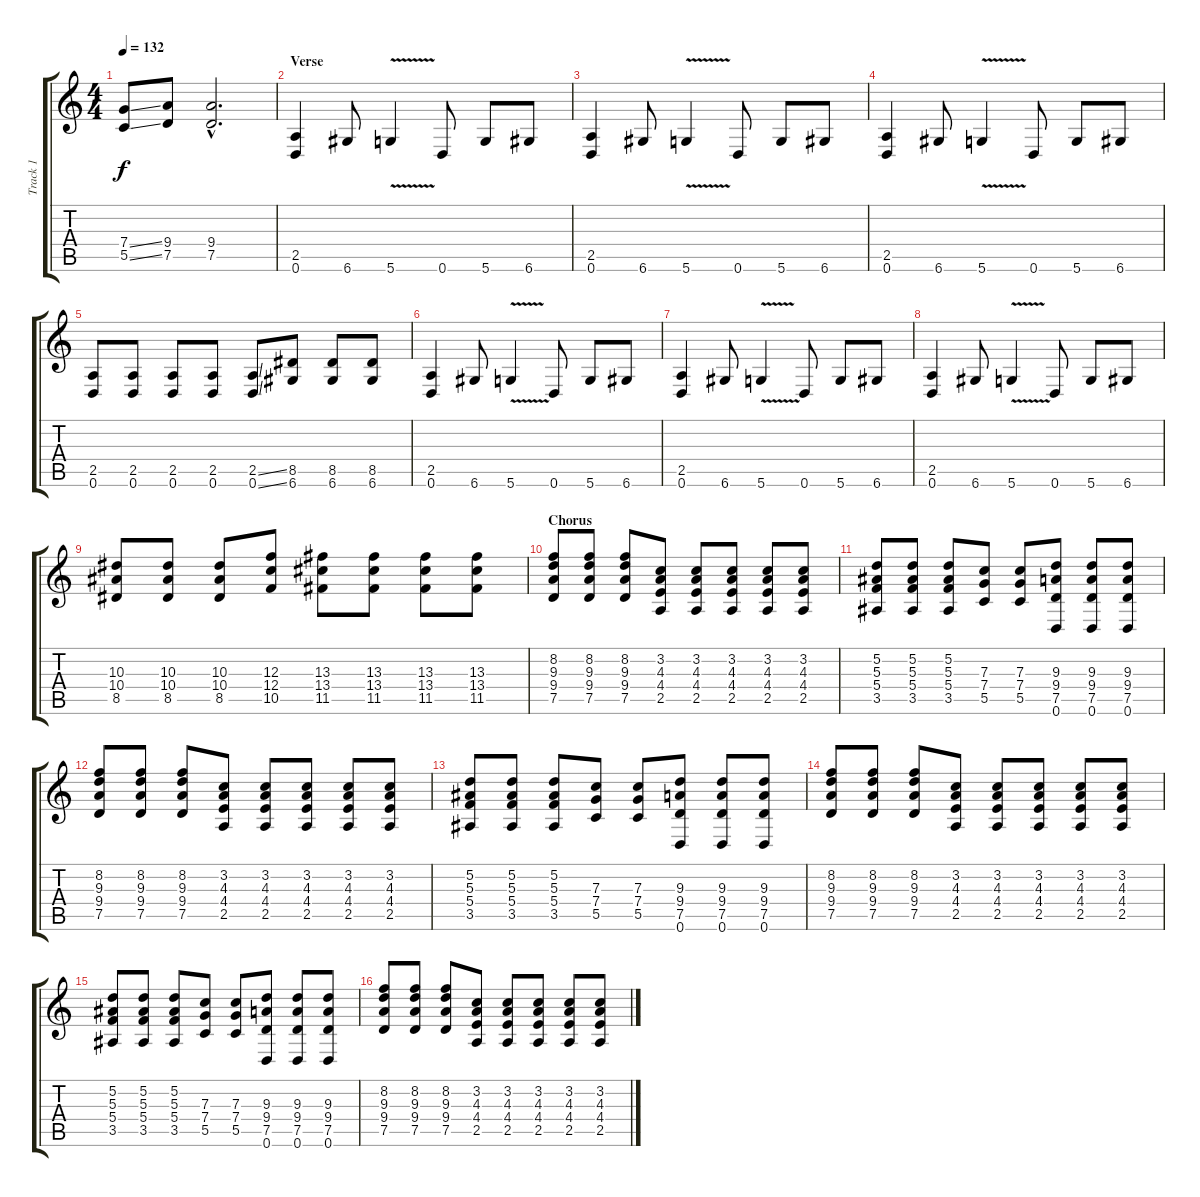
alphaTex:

\track ("Track 1" "Track 1") {instrument overdrivenguitar}
\staff {score tabs}
\tuning (D4 A3 F3 C3 G2 D2) {hide}
\ts (4 4)
\tempo 132
\clef g2
\ks c
(7.4{ss} 5.5{ss}).8{dy f} (9.4 7.5).8 (9.4{hac} 7.5{hac}).2{d} |
\section ("" "Verse")
(2.5 0.6).4 6.6.8 5.6{v}.4 0.6.8 5.6.8 6.6.8 |
(2.5 0.6).4 6.6.8 5.6{v}.4 0.6.8 5.6.8 6.6.8 |
(2.5 0.6).4 6.6.8 5.6{v}.4 0.6.8 5.6.8 6.6.8 |
(2.5 0.6).8 (2.5 0.6).8 (2.5 0.6).8 (2.5 0.6).8 (2.5{ss} 0.6{ss}).8 (8.5 6.6).8 (8.5 6.6).8 (8.5 6.6).8 |
(2.5 0.6).4 6.6.8 5.6{v}.4 0.6.8 5.6.8 6.6.8 |
(2.5 0.6).4 6.6.8 5.6{v}.4 0.6.8 5.6.8 6.6.8 |
(2.5 0.6).4 6.6.8 5.6{v}.4 0.6.8 5.6.8 6.6.8 |
(10.3 10.4 8.5).8 (10.3 10.4 8.5).8 (10.3 10.4 8.5).8 (12.3 12.4 10.5).8 (13.3 13.4 11.5).8 (13.3 13.4 11.5).8 (13.3 13.4 11.5).8 (13.3 13.4 11.5).8 |
\section ("" "Chorus")
(8.2 9.3 9.4 7.5).8 (8.2 9.3 9.4 7.5).8 (8.2 9.3 9.4 7.5).8 (3.2 4.3 4.4 2.5).8 (3.2 4.3 4.4 2.5).8 (3.2 4.3 4.4 2.5).8 (3.2 4.3 4.4 2.5).8 (3.2 4.3 4.4 2.5).8 |
(5.2 5.3 5.4 3.5).8 (5.2 5.3 5.4 3.5).8 (5.2 5.3 5.4 3.5).8 (7.3 7.4 5.5).8 (7.3 7.4 5.5).8 (9.3 9.4 7.5 0.6).8 (9.3 9.4 7.5 0.6).8 (9.3 9.4 7.5 0.6).8 |
(8.2 9.3 9.4 7.5).8 (8.2 9.3 9.4 7.5).8 (8.2 9.3 9.4 7.5).8 (3.2 4.3 4.4 2.5).8 (3.2 4.3 4.4 2.5).8 (3.2 4.3 4.4 2.5).8 (3.2 4.3 4.4 2.5).8 (3.2 4.3 4.4 2.5).8 |
(5.2 5.3 5.4 3.5).8 (5.2 5.3 5.4 3.5).8 (5.2 5.3 5.4 3.5).8 (7.3 7.4 5.5).8 (7.3 7.4 5.5).8 (9.3 9.4 7.5 0.6).8 (9.3 9.4 7.5 0.6).8 (9.3 9.4 7.5 0.6).8 |
(8.2 9.3 9.4 7.5).8 (8.2 9.3 9.4 7.5).8 (8.2 9.3 9.4 7.5).8 (3.2 4.3 4.4 2.5).8 (3.2 4.3 4.4 2.5).8 (3.2 4.3 4.4 2.5).8 (3.2 4.3 4.4 2.5).8 (3.2 4.3 4.4 2.5).8 |
(5.2 5.3 5.4 3.5).8 (5.2 5.3 5.4 3.5).8 (5.2 5.3 5.4 3.5).8 (7.3 7.4 5.5).8 (7.3 7.4 5.5).8 (9.3 9.4 7.5 0.6).8 (9.3 9.4 7.5 0.6).8 (9.3 9.4 7.5 0.6).8 |
(8.2 9.3 9.4 7.5).8 (8.2 9.3 9.4 7.5).8 (8.2 9.3 9.4 7.5).8 (3.2 4.3 4.4 2.5).8 (3.2 4.3 4.4 2.5).8 (3.2 4.3 4.4 2.5).8 (3.2 4.3 4.4 2.5).8 (3.2 4.3 4.4 2.5).8
